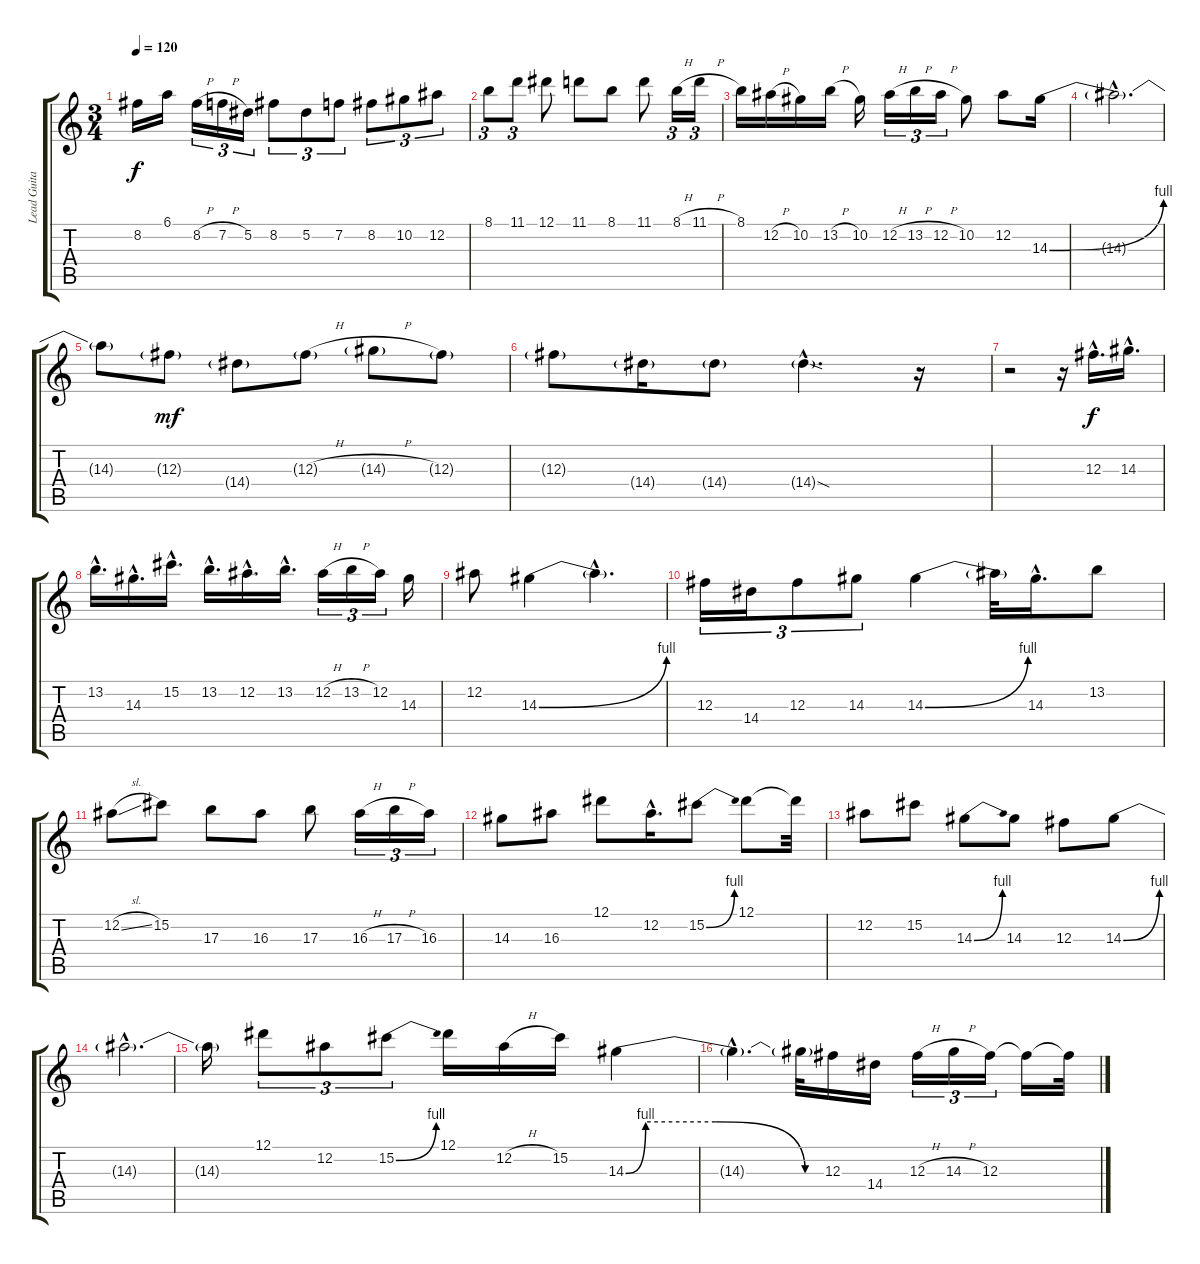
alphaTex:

\track ("Lead Guitar [Slash]" "Lead Guita") {instrument overdrivenguitar}
\staff {score tabs}
\tuning (Eb4 Bb3 Gb3 Db3 Ab2 Eb2) {hide}
\ts (3 4)
\tempo 120
\clef g2
\ks c
8.2.16{dy f} 6.1.16 8.2{h}.16{tu (3 2)} 7.2{h}.16{tu (3 2)} 5.2.16{tu (3 2)} 8.2.8{tu (3 2)} 5.2.8{tu (3 2)} 7.2.8{tu (3 2)} 8.2.8{tu (3 2)} 10.2.8{tu (3 2)} 12.2.8{tu (3 2)} |
8.1.8{tu (3 2)} 11.1.8{tu (3 2)} 12.1.8 11.1.8 8.1.8 11.1.8 8.1{h}.16{tu (3 2)} 11.1{h}.16{tu (3 2)} |
8.1.16 12.2{h}.16 10.2.16 13.2{h}.16 10.2.16 12.2{h}.16{tu (3 2)} 13.2{h}.16{tu (3 2)} 12.2{h}.16{tu (3 2)} 10.2.8 12.2.8 14.3{be (bend 0 0 60 4)}.16 |
14.3{hac t}.2{d} |
14.3{t}.8 12.3{g}.8{dy mf} 14.4{g}.8 12.3{h g}.8 14.3{h g}.8 12.3{g}.8 |
12.3{g}.8 14.4{g}.16 14.4{g}.8 14.4{sod g hac}.4{d} r.16 |
r.2 r.16 12.3{hac}.16{d dy f} 14.3{hac}.16{d} |
13.2{hac}.16{d} 14.3{hac}.16{d} 15.2{hac}.16{d} 13.2{hac}.16{d} 12.2{hac}.16{d} 13.2{hac}.16{d} 12.2{h}.16{tu (3 2)} 13.2{h}.16{tu (3 2)} 12.2.16{tu (3 2)} 14.3.16 |
12.2.8 14.3{be (bend 0 0 60 4)}.4 14.3{hac t}.4{d} |
12.3.16{tu (3 2)} 14.4.16{tu (3 2)} 12.3.8{tu (3 2)} 14.3.8{tu (3 2)} 14.3{be (bend 0 0 60 4)}.4 14.3{t}.32 14.3{hac}.16{d} 13.2.8 |
12.2{sl}.8 15.2.8 17.3.8 16.3.8 17.3.8 16.3{h}.16{tu (3 2)} 17.3{h}.16{tu (3 2)} 16.3.16{tu (3 2)} |
14.3.8 16.3.8 12.1.8 12.2{hac}.16{d} 15.2{be (bend 0 0 60 4)}.8 12.1.8 12.1{t}.32 |
12.2.8 15.2.8 14.3{be (bend 0 0 60 4)}.8 14.3.8 12.3.8 14.3{be (bend 0 0 60 4)}.8 |
14.3{hac t}.2{d} |
14.3{t}.16 12.1.8{tu (3 2)} 12.2.8{tu (3 2)} 15.2{be (bend 0 0 60 4)}.8{tu (3 2)} 12.1.16 12.2{h}.16 15.2.16 14.3{be (custom 0 0 6 4 27 4 54 0 60 0)}.4 |
14.3{hac t}.4{d} 14.3{t}.32 12.3.16 14.4.16 12.3{h}.16{tu (3 2)} 14.3{h}.16{tu (3 2)} 12.3.16{tu (3 2)} 12.3{t}.16 12.3{t}.32
